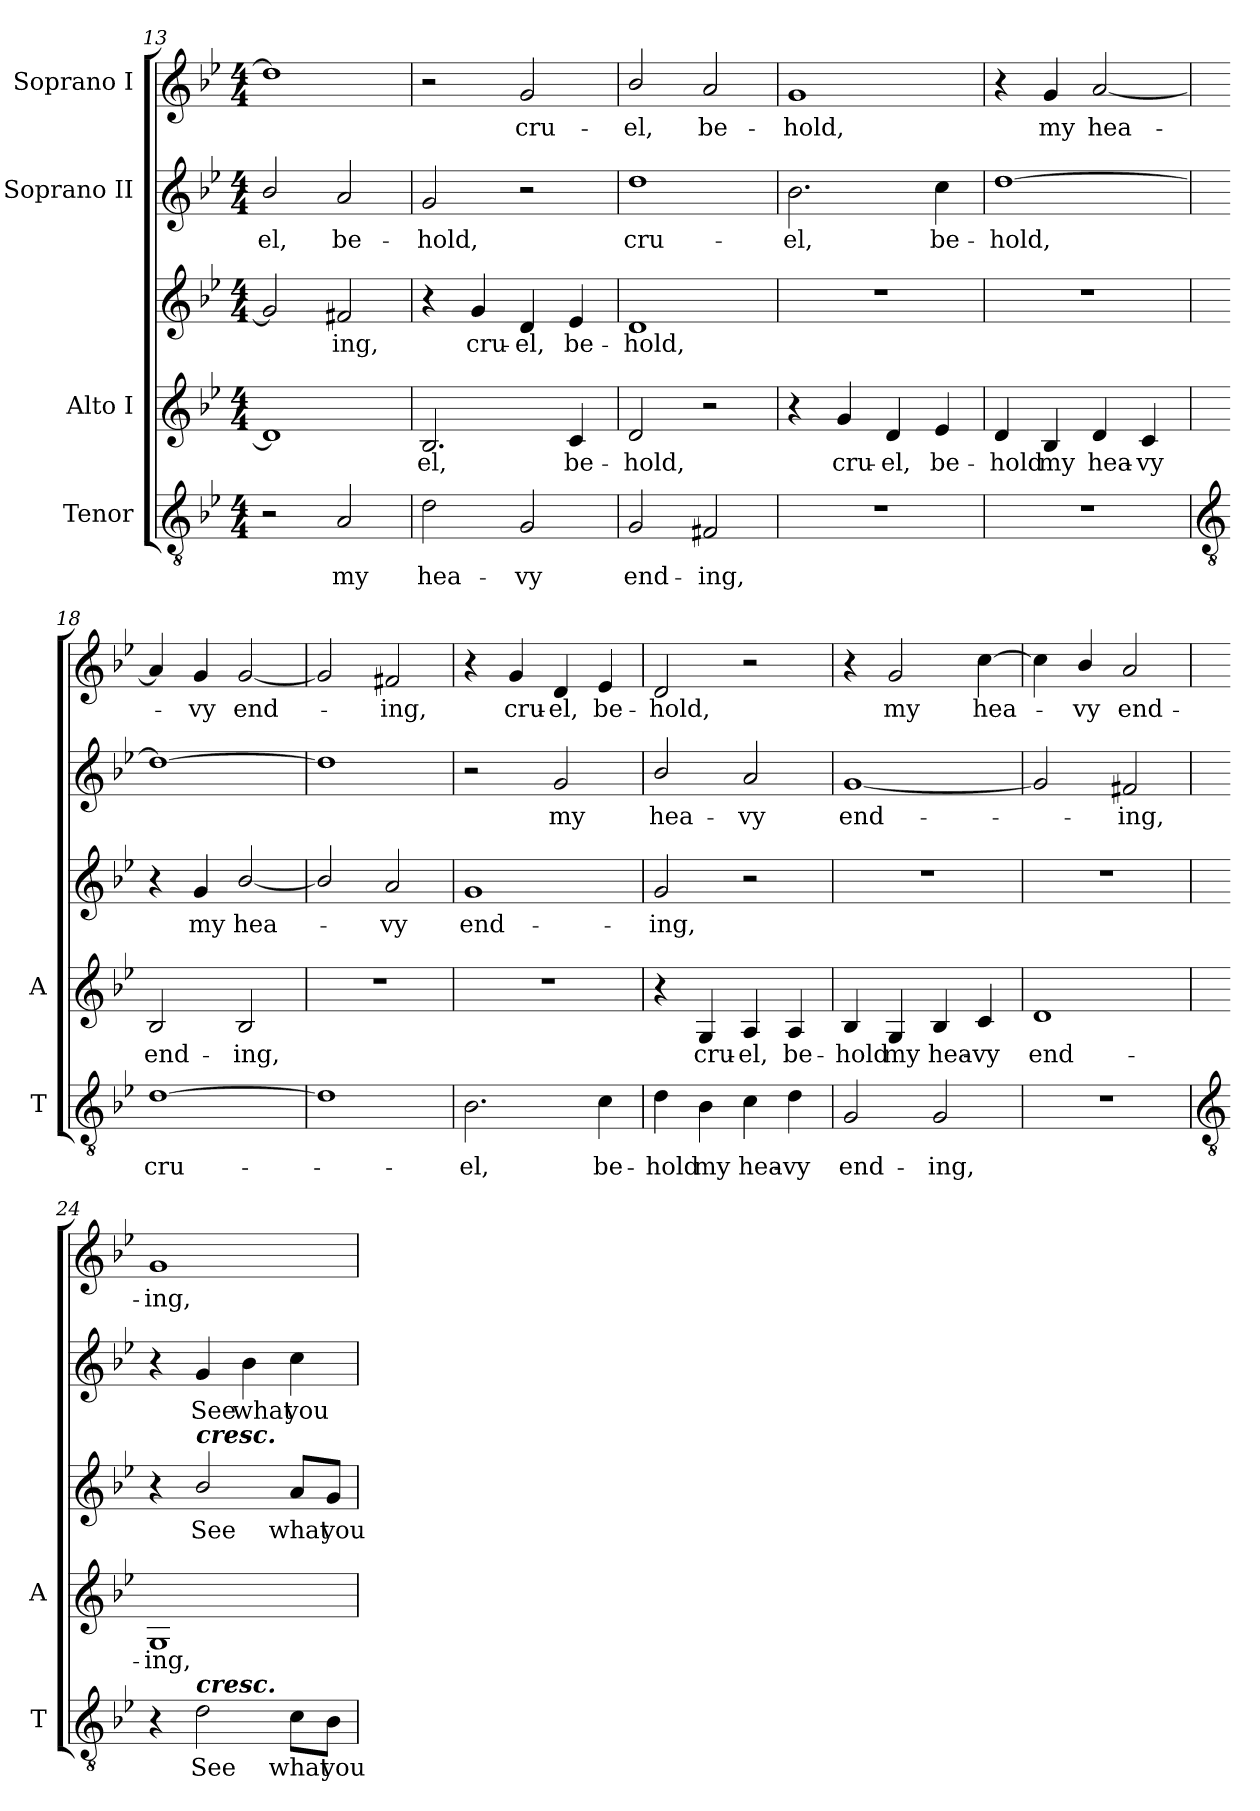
**kern	**text	**kern	**text	**kern	**text	**kern	**text	**kern	**text
*part4	*part4	*part3	*part3	*part3	*part3	*part2	*part2	*part1	*part1
*staff5	*staff5	*staff4	*staff4	*staff3	*staff3	*staff2	*staff2	*staff1	*staff1
*I"Tenor	*	*I"Alto I	*	*	*	*I"Soprano II	*	*I"Soprano I	*
*I'T	*	*I'A	*	*	*	*	*	*	*
*clefGv2	*	*clefG2	*	*clefG2	*	*clefG2	*	*clefG2	*
*k[b-e-]	*	*k[b-e-]	*	*k[b-e-]	*	*k[b-e-]	*	*k[b-e-]	*
*B-:	*	*B-:	*	*B-:	*	*B-:	*	*B-:	*
*M4/4	*	*M4/4	*	*M4/4	*	*M4/4	*	*M4/4	*
=13	=13	=13	=13	=13	=13	=13	=13	=13	=13
!	!	!	!	!	!	!	!LO:LY:b	!	!
2r	.	1d]	.	2g]	.	2b-/	-el,	1dd]	.
!	!LO:LY:b	!	!	!	!LO:LY:b	!	!LO:LY:b	!	!
2A	my	.	.	2f#X	ing,	2a	be-	.	.
=14	=14	=14	=14	=14	=14	=14	=14	=14	=14
!	!LO:LY:b	!	!LO:LY:b	!	!	!	!LO:LY:b	!	!
2d	hea-	2.B-	-el,	4r	.	2g	-hold,	2r	.
!	!	!	!	!	!LO:LY:b	!	!	!	!
.	.	.	.	4g	cru-	.	.	.	.
!	!LO:LY:b	!	!	!	!LO:LY:b	!	!	!	!LO:LY:b
2G	-vy	.	.	4d	-el,	2r	.	2g	cru-
!	!	!	!LO:LY:b	!	!LO:LY:b	!	!	!	!
.	.	4c	be-	4e-	be-	.	.	.	.
=15	=15	=15	=15	=15	=15	=15	=15	=15	=15
!	!LO:LY:b	!	!LO:LY:b	!	!LO:LY:b	!	!LO:LY:b	!	!LO:LY:b
2G	end-	2d	hold,	1d	-hold,	1dd	cru-	2b-/	-el,
!	!LO:LY:b	!	!	!	!	!	!	!	!LO:LY:b
2F#X	-ing,	2r	.	.	.	.	.	2a	be-
=16	=16	=16	=16	=16	=16	=16	=16	=16	=16
!	!	!	!	!	!	!	!LO:LY:b	!	!LO:LY:b
1r	.	4r	.	1r	.	2.b-	-el,	1g	-hold,
!	!	!	!LO:LY:b	!	!	!	!	!	!
.	.	4g	cru-	.	.	.	.	.	.
!	!	!	!LO:LY:b	!	!	!	!	!	!
.	.	4d	-el,	.	.	.	.	.	.
!	!	!	!LO:LY:b	!	!	!	!LO:LY:b	!	!
.	.	4e-	be-	.	.	4cc	be-	.	.
=17	=17	=17	=17	=17	=17	=17	=17	=17	=17
!	!	!	!LO:LY:b	!	!	!	!LO:LY:b	!	!
1r	.	4d	-hold	1r	.	[1dd	-hold,	4r	.
!	!	!	!LO:LY:b	!	!	!	!	!	!LO:LY:b
.	.	4B-	my	.	.	.	.	4g	my
!	!	!	!LO:LY:b	!	!	!	!	!	!LO:LY:b
.	.	4d	hea-	.	.	.	.	[2a	hea-
!	!	!	!LO:LY:b	!	!	!	!	!	!
.	.	4c/	-vy	.	.	.	.	.	.
!!LO:LB:g=z
=18	=18	=18	=18	=18	=18	=18	=18	=18	=18
*clefGv2	*	*	*	*	*	*	*	*	*
!	!LO:LY:b	!	!LO:LY:b	!	!	!	!	!	!
[1d	cru-	2B-	end-	4r	.	1dd_	.	4a]	.
!	!	!	!	!	!LO:LY:b	!	!	!	!LO:LY:b
.	.	.	.	4g	my	.	.	4g	vy
!	!	!	!LO:LY:b	!	!LO:LY:b	!	!	!	!LO:LY:b
.	.	2B-	-ing,	[2b-/	hea-	.	.	[2g	end-
=19	=19	=19	=19	=19	=19	=19	=19	=19	=19
1d]	.	1r	.	2b-/]	.	1dd]	.	2g]	.
!	!	!	!	!	!LO:LY:b	!	!	!	!LO:LY:b
.	.	.	.	2a	vy	.	.	2f#X	ing,
=20	=20	=20	=20	=20	=20	=20	=20	=20	=20
!	!LO:LY:b	!	!	!	!LO:LY:b	!	!	!	!
2.B-	el,	1r	.	1g	end-	2r	.	4r	.
!	!	!	!	!	!	!	!	!	!LO:LY:b
.	.	.	.	.	.	.	.	4g	cru-
!	!	!	!	!	!	!	!LO:LY:b	!	!LO:LY:b
.	.	.	.	.	.	2g	my	4d	-el,
!	!LO:LY:b	!	!	!	!	!	!	!	!LO:LY:b
4c	be-	.	.	.	.	.	.	4e-	be-
=21	=21	=21	=21	=21	=21	=21	=21	=21	=21
!	!LO:LY:b	!	!	!	!LO:LY:b	!	!LO:LY:b	!	!LO:LY:b
4d	-hold	4r	.	2g	-ing,	2b-/	hea-	2d	-hold,
!	!LO:LY:b	!	!LO:LY:b	!	!	!	!	!	!
4B-	my	4G	cru-	.	.	.	.	.	.
!	!LO:LY:b	!	!LO:LY:b	!	!	!	!LO:LY:b	!	!
4c	hea-	4A	-el,	2r	.	2a	-vy	2r	.
!	!LO:LY:b	!	!LO:LY:b	!	!	!	!	!	!
4d	-vy	4A	be-	.	.	.	.	.	.
=22	=22	=22	=22	=22	=22	=22	=22	=22	=22
!	!LO:LY:b	!	!LO:LY:b	!	!	!	!LO:LY:b	!	!
2G	end-	4B-	-hold	1r	.	[1g	end-	4r	.
!	!	!	!LO:LY:b	!	!	!	!	!	!LO:LY:b
.	.	4G	my	.	.	.	.	2g	my
!	!LO:LY:b	!	!LO:LY:b	!	!	!	!	!	!
2G	-ing,	4B-	hea-	.	.	.	.	.	.
!	!	!	!LO:LY:b	!	!	!	!	!	!LO:LY:b
.	.	4c	-vy	.	.	.	.	[4cc	hea-
=23	=23	=23	=23	=23	=23	=23	=23	=23	=23
!	!	!	!LO:LY:b	!	!	!	!	!	!
1r	.	1d	end-	1r	.	2g]	.	4cc]	.
!	!	!	!	!	!	!	!	!	!LO:LY:b
.	.	.	.	.	.	.	.	4b-/	vy
!	!	!	!	!	!	!	!LO:LY:b	!	!LO:LY:b
.	.	.	.	.	.	2f#X	ing,	2a	end-
!!LO:LB:g=z
=24	=24	=24	=24	=24	=24	=24	=24	=24	=24
*clefGv2	*	*	*	*	*	*	*	*	*
!	!	!	!LO:LY:b	!	!	!	!	!	!LO:LY:b
4r	.	1G	ing,	4r	.	4r	.	1g	-ing,
!	!	!	!	!LO:TX:a:Bi:t=cresc.	!	!	!	!	!
!LO:TX:a:Bi:t=cresc.	!	!	!	!	!	!	!	!	!
!	!LO:LY:b	!	!	!	!LO:LY:b	!	!LO:LY:b	!	!
2d	See	.	.	2b-/	-See	4g	See	.	.
!	!	!	!	!	!	!	!LO:LY:b	!	!
.	.	.	.	.	.	4b-	what	.	.
!	!LO:LY:b	!	!	!	!LO:LY:b	!	!LO:LY:b	!	!
8c\L	what	.	.	8a/L	what	4cc	you	.	.
!	!LO:LY:b	!	!	!	!LO:LY:b	!	!	!	!
8B-\J	you	.	.	8g/J	you	.	.	.	.
=	=	=	=	=	=	=	=	=	=
*-	*-	*-	*-	*-	*-	*-	*-	*-	*-
